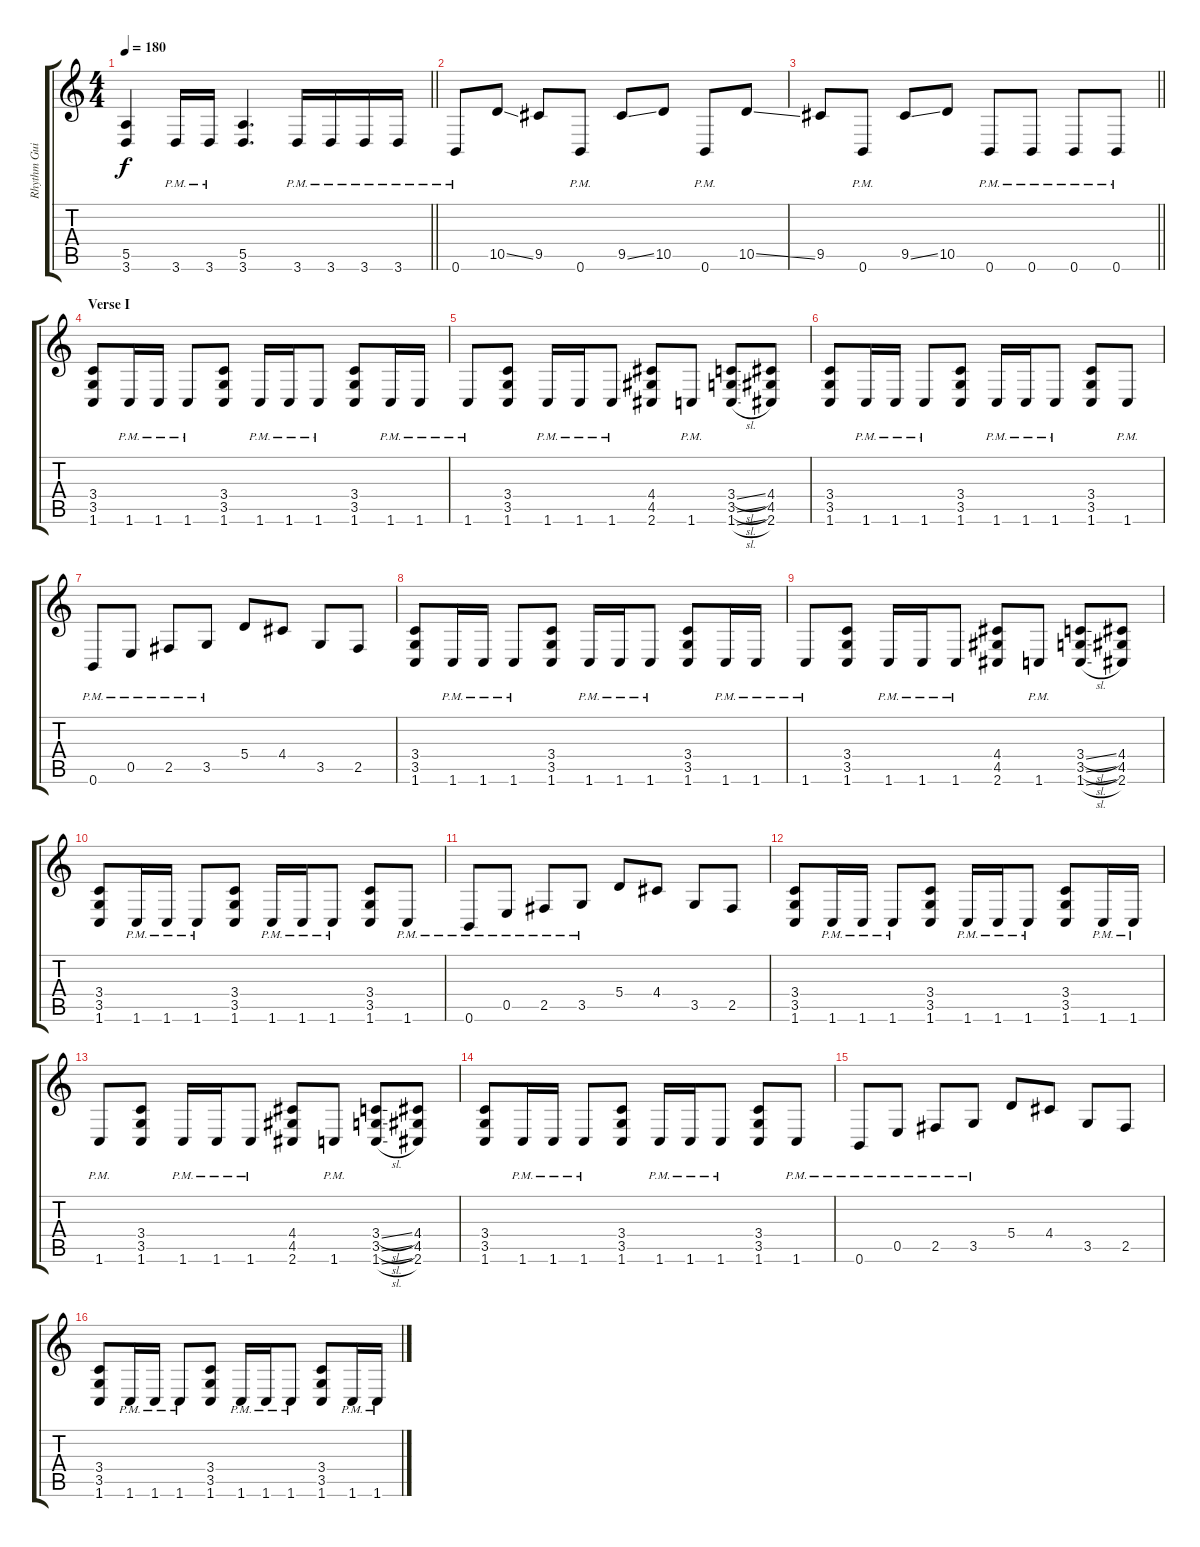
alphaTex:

\track ("Rhythm Guitar" "Rhythm Gui") {instrument distortionguitar}
\staff {score tabs}
\tuning (B3 Gb3 D3 A2 E2 B1) {hide}
\ts (4 4)
\tempo 180
\clef g2
\barLineRight lightlight
\ks c
(5.5 3.6).4{dy f} 3.6{pm}.16 3.6{pm}.16 (5.5 3.6).4{d} 3.6{pm}.16 3.6{pm}.16 3.6{pm}.16 3.6{pm}.16 |
0.6{pm}.8 10.5{ss}.8 9.5.8 0.6{pm}.8 9.5{ss}.8 10.5.8 0.6{pm}.8 10.5{ss}.8 |
\barLineRight lightlight
9.5.8 0.6{pm}.8 9.5{ss}.8 10.5.8 0.6{pm}.8 0.6{pm}.8 0.6{pm}.8 0.6{pm}.8 |
\section ("" "Verse I")
(3.4 3.5 1.6).8 1.6{pm}.16 1.6{pm}.16 1.6{pm}.8 (3.4 3.5 1.6).8 1.6{pm}.16 1.6{pm}.16 1.6{pm}.8 (3.4 3.5 1.6).8 1.6{pm}.16 1.6{pm}.16 |
1.6{pm}.8 (3.4 3.5 1.6).8 1.6{pm}.16 1.6{pm}.16 1.6{pm}.8 (4.4 4.5 2.6).8 1.6{pm}.8 (3.4{sl} 3.5{sl} 1.6{sl}).8 (4.4 4.5 2.6).8 |
(3.4 3.5 1.6).8 1.6{pm}.16 1.6{pm}.16 1.6{pm}.8 (3.4 3.5 1.6).8 1.6{pm}.16 1.6{pm}.16 1.6{pm}.8 (3.4 3.5 1.6).8 1.6{pm}.8 |
0.6{pm}.8 0.5{pm}.8 2.5{pm}.8 3.5{pm}.8 5.4.8 4.4.8 3.5.8 2.5.8 |
(3.4 3.5 1.6).8 1.6{pm}.16 1.6{pm}.16 1.6{pm}.8 (3.4 3.5 1.6).8 1.6{pm}.16 1.6{pm}.16 1.6{pm}.8 (3.4 3.5 1.6).8 1.6{pm}.16 1.6{pm}.16 |
1.6{pm}.8 (3.4 3.5 1.6).8 1.6{pm}.16 1.6{pm}.16 1.6{pm}.8 (4.4 4.5 2.6).8 1.6{pm}.8 (3.4{sl} 3.5{sl} 1.6{sl}).8 (4.4 4.5 2.6).8 |
(3.4 3.5 1.6).8 1.6{pm}.16 1.6{pm}.16 1.6{pm}.8 (3.4 3.5 1.6).8 1.6{pm}.16 1.6{pm}.16 1.6{pm}.8 (3.4 3.5 1.6).8 1.6{pm}.8 |
0.6{pm}.8 0.5{pm}.8 2.5{pm}.8 3.5{pm}.8 5.4.8 4.4.8 3.5.8 2.5.8 |
(3.4 3.5 1.6).8 1.6{pm}.16 1.6{pm}.16 1.6{pm}.8 (3.4 3.5 1.6).8 1.6{pm}.16 1.6{pm}.16 1.6{pm}.8 (3.4 3.5 1.6).8 1.6{pm}.16 1.6{pm}.16 |
1.6{pm}.8 (3.4 3.5 1.6).8 1.6{pm}.16 1.6{pm}.16 1.6{pm}.8 (4.4 4.5 2.6).8 1.6{pm}.8 (3.4{sl} 3.5{sl} 1.6{sl}).8 (4.4 4.5 2.6).8 |
(3.4 3.5 1.6).8 1.6{pm}.16 1.6{pm}.16 1.6{pm}.8 (3.4 3.5 1.6).8 1.6{pm}.16 1.6{pm}.16 1.6{pm}.8 (3.4 3.5 1.6).8 1.6{pm}.8 |
0.6{pm}.8 0.5{pm}.8 2.5{pm}.8 3.5{pm}.8 5.4.8 4.4.8 3.5.8 2.5.8 |
(3.4 3.5 1.6).8 1.6{pm}.16 1.6{pm}.16 1.6{pm}.8 (3.4 3.5 1.6).8 1.6{pm}.16 1.6{pm}.16 1.6{pm}.8 (3.4 3.5 1.6).8 1.6{pm}.16 1.6{pm}.16
